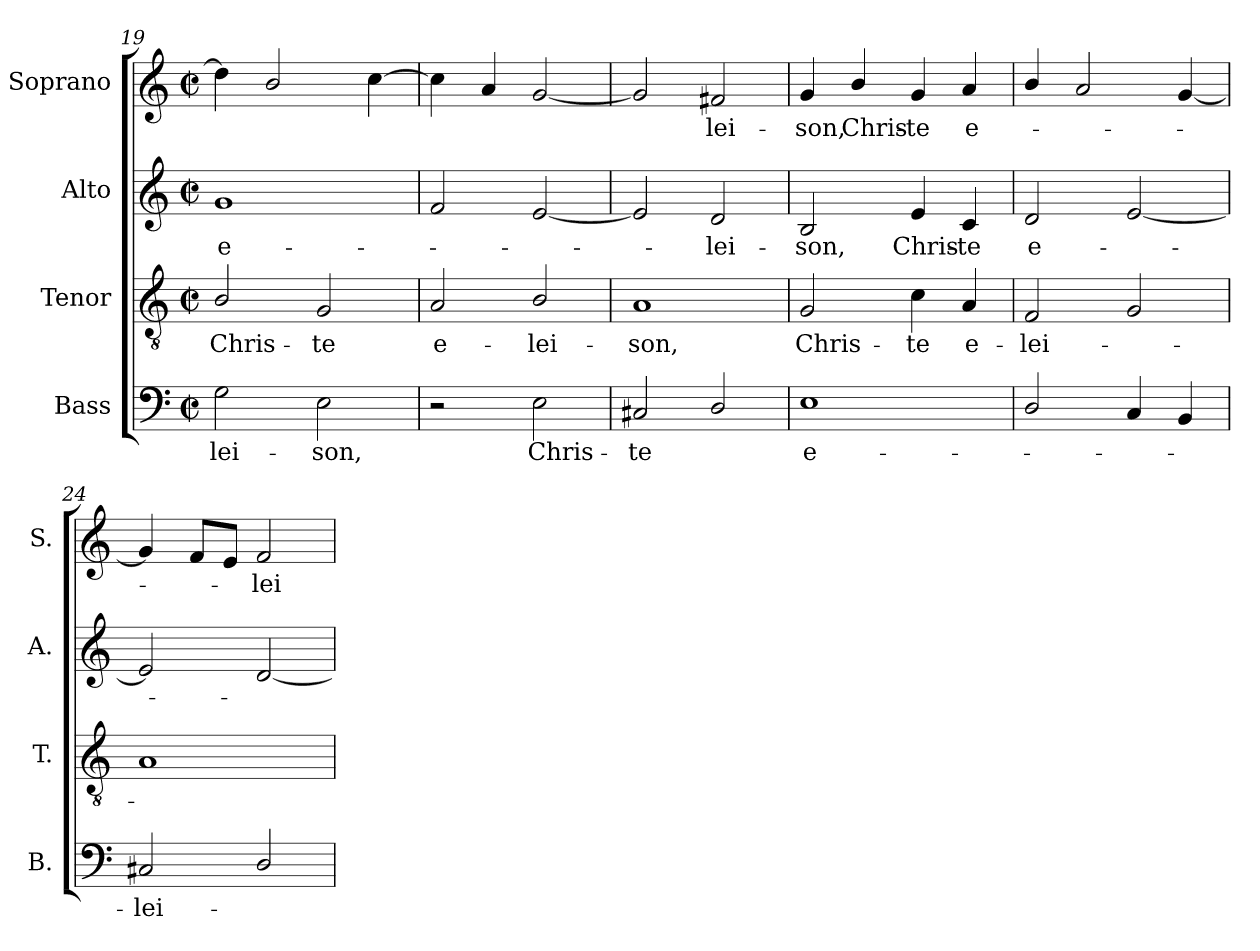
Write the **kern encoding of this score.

**kern	**text	**kern	**text	**kern	**text	**kern	**text
*part4	*part4	*part3	*part3	*part2	*part2	*part1	*part1
*staff4	*staff4	*staff3	*staff3	*staff2	*staff2	*staff1	*staff1
*I"Bass	*	*I"Tenor	*	*I"Alto	*	*I"Soprano	*
*I'B.	*	*I'T.	*	*I'A.	*	*I'S.	*
*clefF4	*	*clefGv2	*	*clefG2	*	*clefG2	*
*	*	*ITrd7c12	*	*	*	*	*
*k[]	*	*k[]	*	*k[]	*	*k[]	*
*C:	*	*C:	*	*C:	*	*C:	*
*M2/2	*	*M2/2	*	*M2/2	*	*M2/2	*
*met(c|)	*	*met(c|)	*	*met(c|)	*	*met(c|)	*
=19	=19	=19	=19	=19	=19	=19	=19
!	!LO:LY:b:color=#000000	!	!	!	!	!	!
!	!	!	!LO:LY:b:color=#000000	!	!	!	!
!	!	!	!	!	!LO:LY:b:color=#000000	!	!
2Gi\	-lei-	2BBi/	Chris-	1gi	e-	4ddi\]	.
.	.	.	.	.	.	2bi/	.
!	!LO:LY:b:color=#000000	!	!	!	!	!	!
!	!	!	!LO:LY:b:color=#000000	!	!	!	!
2Ei\	-son,	2GGi/	-te	.	.	.	.
.	.	.	.	.	.	[4cci\	.
!!LO:LB:g=z
=20	=20	=20	=20	=20	=20	=20	=20
!	!	!	!LO:LY:b:color=#000000	!	!	!	!
2r	.	2AAi/	e-	2fi/	.	4cci\]	.
.	.	.	.	.	.	4ai/	.
!	!LO:LY:b:color=#000000	!	!	!	!	!	!
!	!	!	!LO:LY:b:color=#000000	!	!	!	!
2Ei\	Chris-	2BBi/	-lei-	[2ei/	.	[2gi/	.
=21	=21	=21	=21	=21	=21	=21	=21
!	!LO:LY:b:color=#000000	!	!	!	!	!	!
!	!	!	!LO:LY:b:color=#000000	!	!	!	!
2C#Xi/	-te	1AAi	-son,	2ei/]	.	2gi/]	.
!	!	!	!	!	!LO:LY:b:color=#000000	!	!
!	!	!	!	!	!	!	!LO:LY:b:color=#000000
2Di/	.	.	.	2di/	-lei-	2f#Xi/	-lei-
=22	=22	=22	=22	=22	=22	=22	=22
!	!LO:LY:b:color=#000000	!	!	!	!	!	!
!	!	!	!LO:LY:b:color=#000000	!	!	!	!
!	!	!	!	!	!LO:LY:b:color=#000000	!	!
!	!	!	!	!	!	!	!LO:LY:b:color=#000000
1Ei	e-	2GGi/	Chris-	2Bi/	-son,	4gi/	-son,
!	!	!	!	!	!	!	!LO:LY:b:color=#000000
.	.	.	.	.	.	4bi/	Chris-
!	!	!	!LO:LY:b:color=#000000	!	!	!	!
!	!	!	!	!	!LO:LY:b:color=#000000	!	!
!	!	!	!	!	!	!	!LO:LY:b:color=#000000
.	.	4Ci\	-te	4ei/	Chris-	4gi/	-te
!	!	!	!LO:LY:b:color=#000000	!	!	!	!
!	!	!	!	!	!LO:LY:b:color=#000000	!	!
!	!	!	!	!	!	!	!LO:LY:b:color=#000000
.	.	4AAi/	e-	4ci/	-te	4ai/	e-
=23	=23	=23	=23	=23	=23	=23	=23
!	!	!	!LO:LY:b:color=#000000	!	!	!	!
!	!	!	!	!	!LO:LY:b:color=#000000	!	!
2Di/	.	2FFi/	-lei-	2di/	e-	4bi/	.
.	.	.	.	.	.	2ai/	.
4Ci/	.	2GGi/	.	[2ei/	.	.	.
4BBi/	.	.	.	.	.	[4gi/	.
=24	=24	=24	=24	=24	=24	=24	=24
!	!LO:LY:b:color=#000000	!	!	!	!	!	!
2C#Xi/	-lei-	1AAi	.	2ei/]	.	4gi/]	.
.	.	.	.	.	.	8fi/L	.
.	.	.	.	.	.	8ei/J	.
!	!	!	!	!	!	!	!LO:LY:b:color=#000000
2Di/	.	.	.	[2di/	.	2fi/	-lei-
=	=	=	=	=	=	=	=
*-	*-	*-	*-	*-	*-	*-	*-
